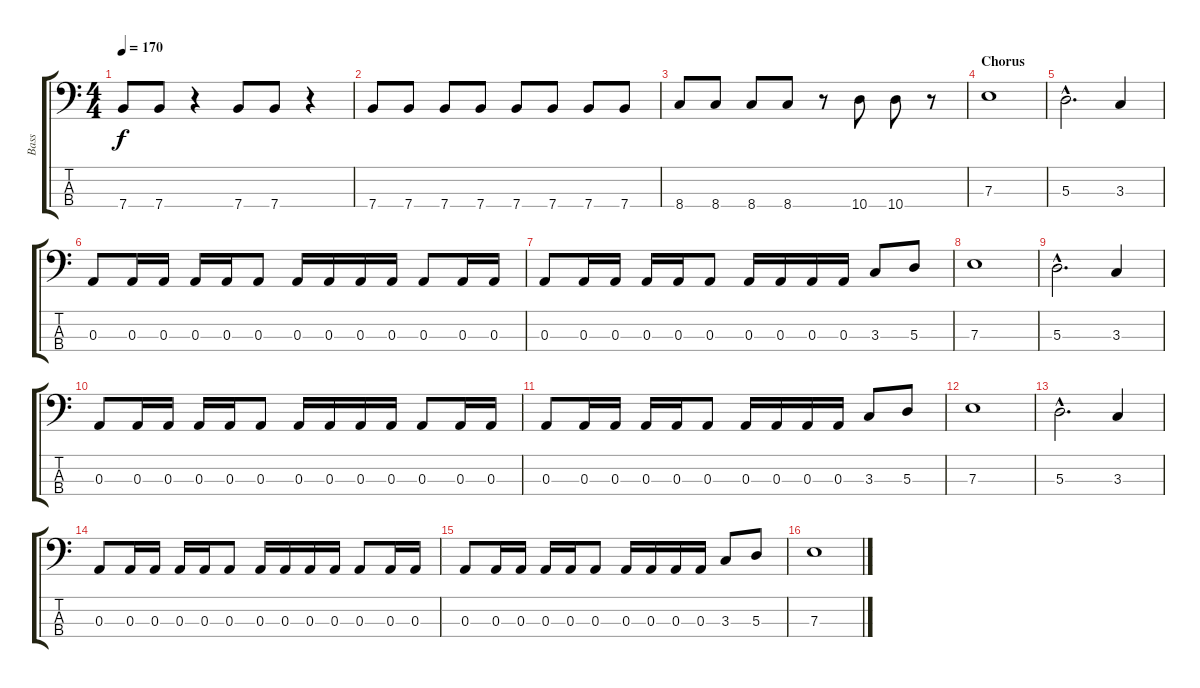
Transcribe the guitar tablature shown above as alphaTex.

\track ("Bass" "Bass") {instrument electricbassfinger}
\staff {score tabs}
\tuning (G2 D2 A1 E1) {hide}
\ts (4 4)
\tempo 170
\clef f4
\ks c
7.4.8{dy f} 7.4.8 r.4 7.4.8 7.4.8 r.4 |
7.4.8 7.4.8 7.4.8 7.4.8 7.4.8 7.4.8 7.4.8 7.4.8 |
8.4.8 8.4.8 8.4.8 8.4.8 r.8 10.4.8 10.4.8 r.8 |
\section ("" "Chorus")
7.3.1 |
5.3{hac}.2{d} 3.3.4 |
0.3.8 0.3.16 0.3.16 0.3.16 0.3.16 0.3.8 0.3.16 0.3.16 0.3.16 0.3.16 0.3.8 0.3.16 0.3.16 |
0.3.8 0.3.16 0.3.16 0.3.16 0.3.16 0.3.8 0.3.16 0.3.16 0.3.16 0.3.16 3.3.8 5.3.8 |
7.3.1 |
5.3{hac}.2{d} 3.3.4 |
0.3.8 0.3.16 0.3.16 0.3.16 0.3.16 0.3.8 0.3.16 0.3.16 0.3.16 0.3.16 0.3.8 0.3.16 0.3.16 |
0.3.8 0.3.16 0.3.16 0.3.16 0.3.16 0.3.8 0.3.16 0.3.16 0.3.16 0.3.16 3.3.8 5.3.8 |
7.3.1 |
5.3{hac}.2{d} 3.3.4 |
0.3.8 0.3.16 0.3.16 0.3.16 0.3.16 0.3.8 0.3.16 0.3.16 0.3.16 0.3.16 0.3.8 0.3.16 0.3.16 |
0.3.8 0.3.16 0.3.16 0.3.16 0.3.16 0.3.8 0.3.16 0.3.16 0.3.16 0.3.16 3.3.8 5.3.8 |
7.3.1
